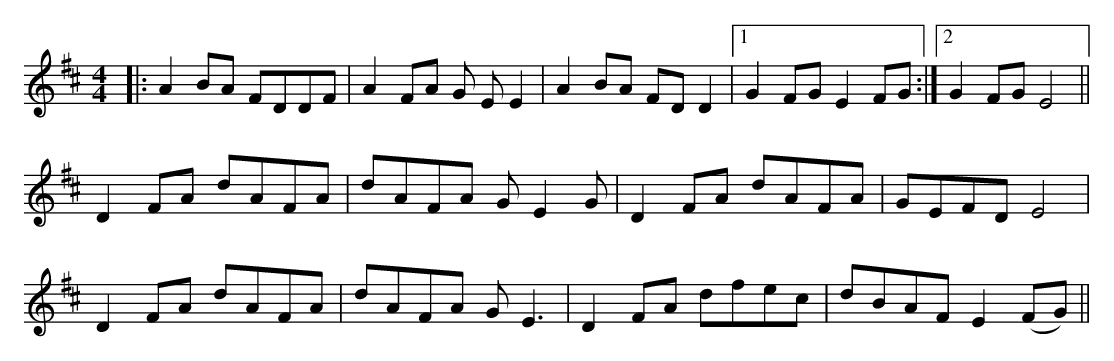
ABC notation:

X:1
M:4/4
K:D
|:A2BA FDDF|A2 FA G EE2|A2BA FDD2|1 G2 FG E2 FG:|2 G2 FG E4||
D2 FA dAFA|dAFA G E2G|D2FA dAFA|GEFD E4|
D2 FA dAFA|dAFA G E3|D2FA dfec|dBAF E2 (FG)||
